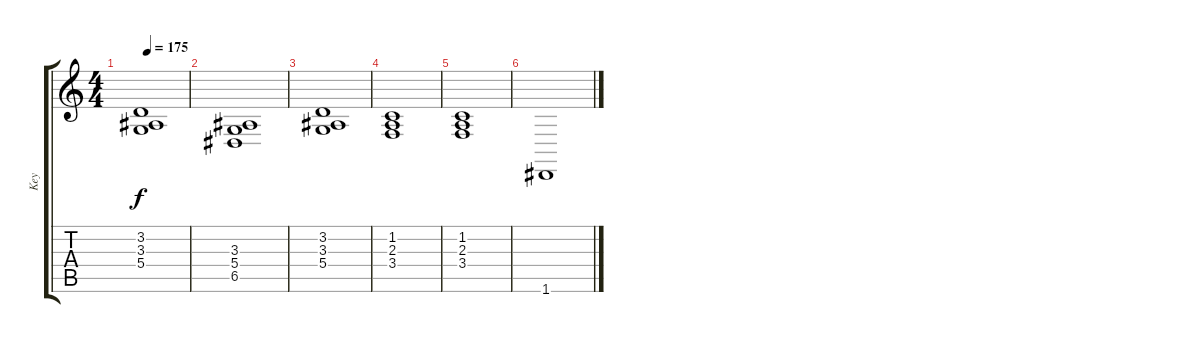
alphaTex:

\track ("Key" "Key") {instrument stringensemble1}
\staff {score tabs}
\tuning (E4 B3 G3 D3 A2 D2) {hide}
\ts (4 4)
\tempo 175
\clef g2
\ks c
(3.2 3.3 5.4).1{dy f} |
(3.3 5.4 6.5).1 |
(3.2 3.3 5.4).1 |
(1.2 2.3 3.4).1 |
(1.2 2.3 3.4).1 |
1.6.1{volume 0}
